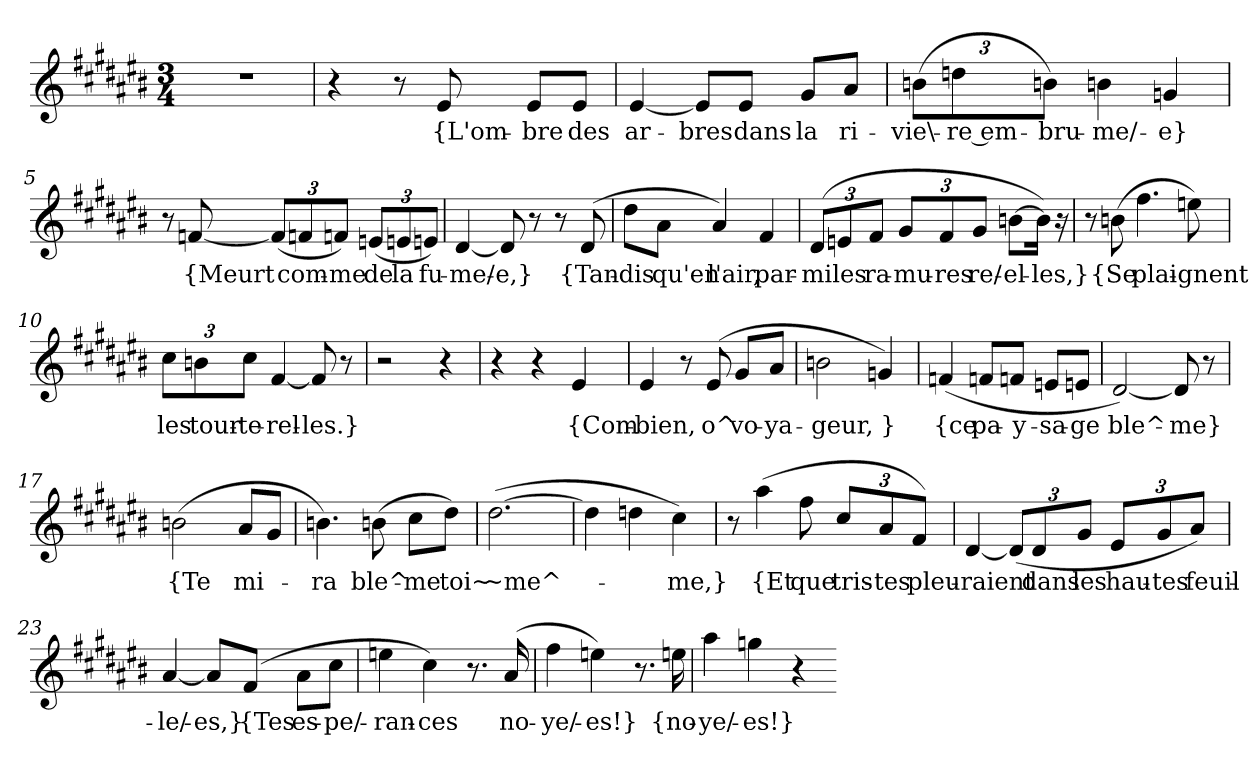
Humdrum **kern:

**kern	**text
*part1	*part1
*staff1	*staff1
*clefG2	*
*k[f#c#g#d#a#e#b#]	*
*M3/4	*
=1	=1
2.r	.
=2	=2
4r	.
8r	.
8e#	{L'om-
8e#/L	-bre
8e#/J	des
=3	=3
[4e#	ar-
8e#/L]	-bres
8e#/J	dans
8g#/L	la
8a#/J	ri-
=4	=4
(12bn\L	-vie\-
12ddn\	-re em-
12bn\J)	-bru-
4bn	-me/-
4gn	-e}
=5	=5
8r	.
[8fn	{Meurt
(12fn/L]	.
12fn/	com-
12fn/J)	-me
(12en/L	de
12en/	la
12en/J)	fu-
=6	=6
[4d#	-me/-
8d#]	-e,}
8r	.
8r	.
(8d#	{Tan-
=7	=7
8dd#\L	-dis
8a#\J	qu'en
4a#)	l'air,
4f#	par-
=8	=8
(12d#/L	-mi
12en/	les
12f#/J	ra-
12g#/L	-mu-
12f#/	-res
12g#/J	re/-
[8bn\L	-el-
16bn\Jk])	-les,}
16r	.
=9	=9
8r	.
(8bn	{Se
4.ff#	plai-
8een)	-gnent
=10	=10
12cc#\L	les
12bn\	tour-
12cc#\J	-te-
[4f#	-rel-
8f#]	-les.}
8r	.
=11	=11
2r	.
4r	.
=12	=12
4r	.
4r	.
4e#	{Com-
=13	=13
4e#	-bien,
8r	.
(8e#	o^
8g#/L	vo-
8a#/J	-ya-
=14	=14
2bn	-geur,
4gn)	}
=15	=15
(4fn	{ce
8fn/L	pa-
8fn/J	-y-
8en/L	-sa-
8en/J	-ge
=16	=16
[2d#)	ble^-
8d#]	-me}
8r	.
=17	=17
(2bn	{Te
8a#/L	mi-
8g#/J	.
=18	=18
4.bn)	-ra
(8bn	ble^-
8cc#\L	-me
8dd#\J)	toi~
=19	=19
([2.dd#	~me^-
=20	=20
4dd#]	.
4ddn	.
4cc#)	-me,}
=21	=21
8r	.
(4aa#	{Et
8ff#	que
12cc#/L	tris-
12a#/	-tes
12f#/J)	pleu-
=22	=22
[4d#	-raient
(12d#/L]	.
12d#/	dans
12g#/J	les
12e#/L	hau-
12g#/	-tes
12a#/J)	feuil-
=23	=23
[4a#	-le/-
8a#/L]	-es,}
(8f#/J	{Tes
8a#\L	es-
8cc#\J	-pe/-
=24	=24
4een	-ran-
4cc#)	-ces
8.r	.
(16a#	no-
=25	=25
4ff#	-ye/-
4een)	-es!}
8.r	.
16een	{no-
=26	=26
4aa#	-ye/-
4ggn	-es!}
4r	.
=-	=-
*-	*-
